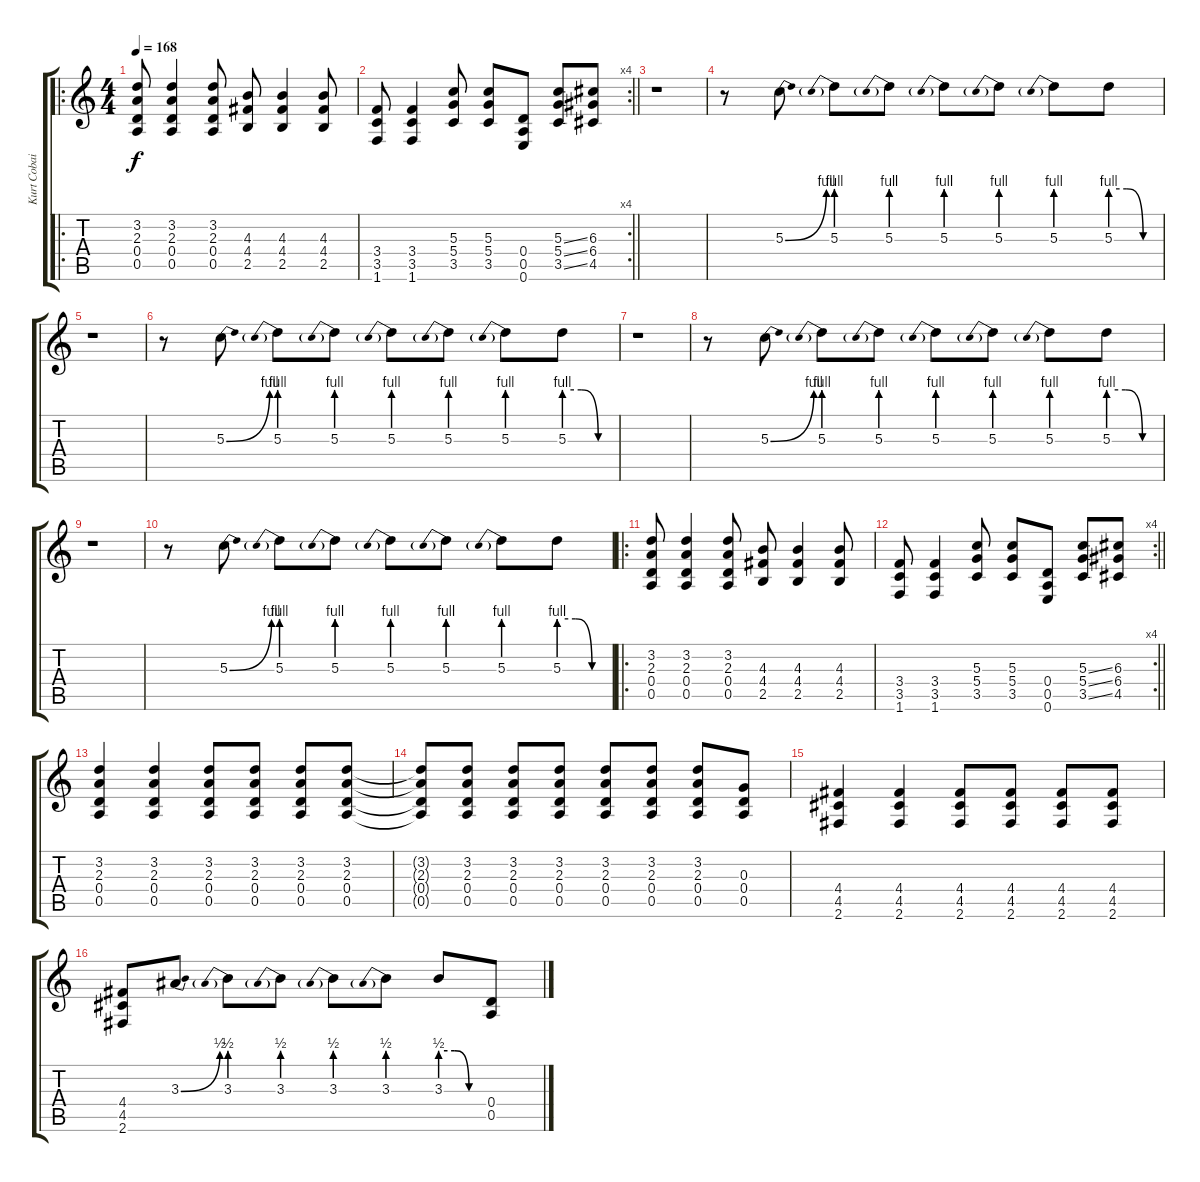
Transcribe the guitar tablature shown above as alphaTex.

\track ("Kurt Cobain - Guitar" "Kurt Cobai") {instrument distortionguitar}
\staff {score tabs}
\tuning (E4 B3 G3 D3 A2 E2) {hide}
\ro
\ts (4 4)
\tempo 168
\clef g2
\ks c
(3.2 2.3 0.4 0.5).8{dy f} (3.2 2.3 0.4 0.5).4 (3.2 2.3 0.4 0.5).8 (4.3 4.4 2.5).8 (4.3 4.4 2.5).4 (4.3 4.4 2.5).8 |
\rc 4
\barLineRight lightlight
(3.4 3.5 1.6).8 (3.4 3.5 1.6).4 (5.3 5.4 3.5).8 (5.3 5.4 3.5).8 (0.4 0.5 0.6).8 (5.3{ss} 5.4{ss} 3.5{ss}).8 (6.3 6.4 4.5).8 |
r.1 |
r.8 5.3{be (bend 0 0 60 4)}.8 5.3{be (prebend 0 4 60 4)}.8 5.3{be (prebend 0 4 60 4)}.8 5.3{be (prebend 0 4 60 4)}.8 5.3{be (prebend 0 4 60 4)}.8 5.3{be (prebend 0 4 60 4)}.8 5.3{be (custom 0 4 20 4 40 0 60 0)}.8 |
r.1 |
r.8 5.3{be (bend 0 0 60 4)}.8 5.3{be (prebend 0 4 60 4)}.8 5.3{be (prebend 0 4 60 4)}.8 5.3{be (prebend 0 4 60 4)}.8 5.3{be (prebend 0 4 60 4)}.8 5.3{be (prebend 0 4 60 4)}.8 5.3{be (custom 0 4 20 4 40 0 60 0)}.8 |
r.1 |
r.8 5.3{be (bend 0 0 60 4)}.8 5.3{be (prebend 0 4 60 4)}.8 5.3{be (prebend 0 4 60 4)}.8 5.3{be (prebend 0 4 60 4)}.8 5.3{be (prebend 0 4 60 4)}.8 5.3{be (prebend 0 4 60 4)}.8 5.3{be (custom 0 4 20 4 40 0 60 0)}.8 |
r.1 |
r.8 5.3{be (bend 0 0 60 4)}.8 5.3{be (prebend 0 4 60 4)}.8 5.3{be (prebend 0 4 60 4)}.8 5.3{be (prebend 0 4 60 4)}.8 5.3{be (prebend 0 4 60 4)}.8 5.3{be (prebend 0 4 60 4)}.8 5.3{be (custom 0 4 20 4 40 0 60 0)}.8 |
\ro
(3.2 2.3 0.4 0.5).8 (3.2 2.3 0.4 0.5).4 (3.2 2.3 0.4 0.5).8 (4.3 4.4 2.5).8 (4.3 4.4 2.5).4 (4.3 4.4 2.5).8 |
\rc 4
\barLineRight lightlight
(3.4 3.5 1.6).8 (3.4 3.5 1.6).4 (5.3 5.4 3.5).8 (5.3 5.4 3.5).8 (0.4 0.5 0.6).8 (5.3{ss} 5.4{ss} 3.5{ss}).8 (6.3 6.4 4.5).8 |
(3.2 2.3 0.4 0.5).4 (3.2 2.3 0.4 0.5).4 (3.2 2.3 0.4 0.5).8 (3.2 2.3 0.4 0.5).8 (3.2 2.3 0.4 0.5).8 (3.2 2.3 0.4 0.5).8 |
(3.2{t} 2.3{t} 0.4{t} 0.5{t}).8 (3.2 2.3 0.4 0.5).8 (3.2 2.3 0.4 0.5).8 (3.2 2.3 0.4 0.5).8 (3.2 2.3 0.4 0.5).8 (3.2 2.3 0.4 0.5).8 (3.2 2.3 0.4 0.5).8 (0.3 0.4 0.5).8 |
(4.4 4.5 2.6).4 (4.4 4.5 2.6).4 (4.4 4.5 2.6).8 (4.4 4.5 2.6).8 (4.4 4.5 2.6).8 (4.4 4.5 2.6).8 |
(4.4 4.5 2.6).8 3.3{be (bend 0 0 60 2)}.8 3.3{be (prebend 0 2 60 2)}.8 3.3{be (prebend 0 2 60 2)}.8 3.3{be (prebend 0 2 60 2)}.8 3.3{be (prebend 0 2 60 2)}.8 3.3{be (custom 0 2 20 2 40 0 60 0)}.8 (0.4 0.5).8
